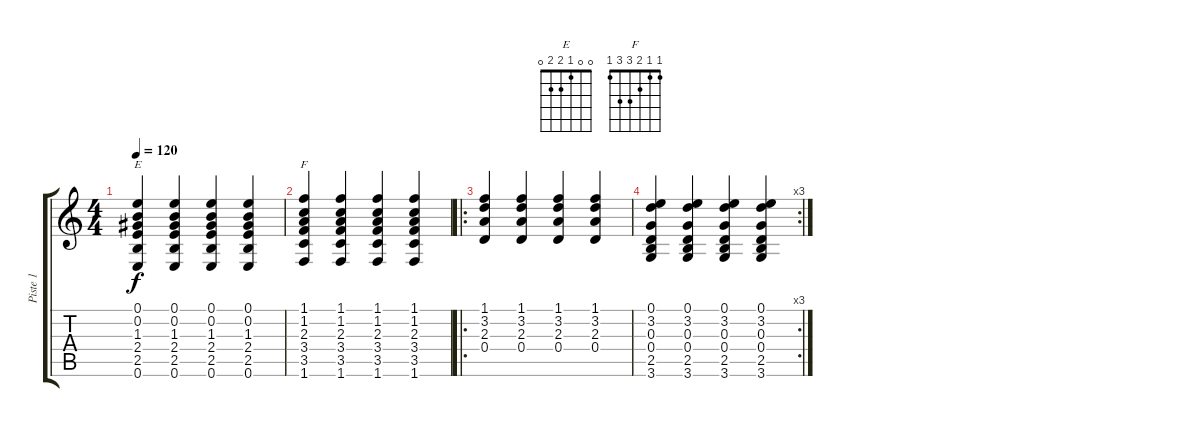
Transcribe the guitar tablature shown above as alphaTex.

\track ("Piste 1" "Piste 1") {instrument acousticguitarnylon}
\staff {score tabs}
\tuning (E4 B3 G3 D3 A2 E2) {hide}
\chord ("E" 0 0 1 2 2 0)
\chord ("F" 1 1 2 3 3 1)
\ts (4 4)
\tempo 120
\clef g2
\ks c
(0.1 0.2 1.3 2.4 2.5 0.6).4{ch "E" dy f} (0.1 0.2 1.3 2.4 2.5 0.6).4 (0.1 0.2 1.3 2.4 2.5 0.6).4 (0.1 0.2 1.3 2.4 2.5 0.6).4 |
(1.1 1.2 2.3 3.4 3.5 1.6).4{ch "F"} (1.1 1.2 2.3 3.4 3.5 1.6).4 (1.1 1.2 2.3 3.4 3.5 1.6).4 (1.1 1.2 2.3 3.4 3.5 1.6).4 |
\ro
(1.1 3.2 2.3 0.4).4 (1.1 3.2 2.3 0.4).4 (1.1 3.2 2.3 0.4).4 (1.1 3.2 2.3 0.4).4 |
\rc 3
(0.1 3.2 0.3 0.4 2.5 3.6).4 (0.1 3.2 0.3 0.4 2.5 3.6).4 (0.1 3.2 0.3 0.4 2.5 3.6).4 (0.1 3.2 0.3 0.4 2.5 3.6).4
